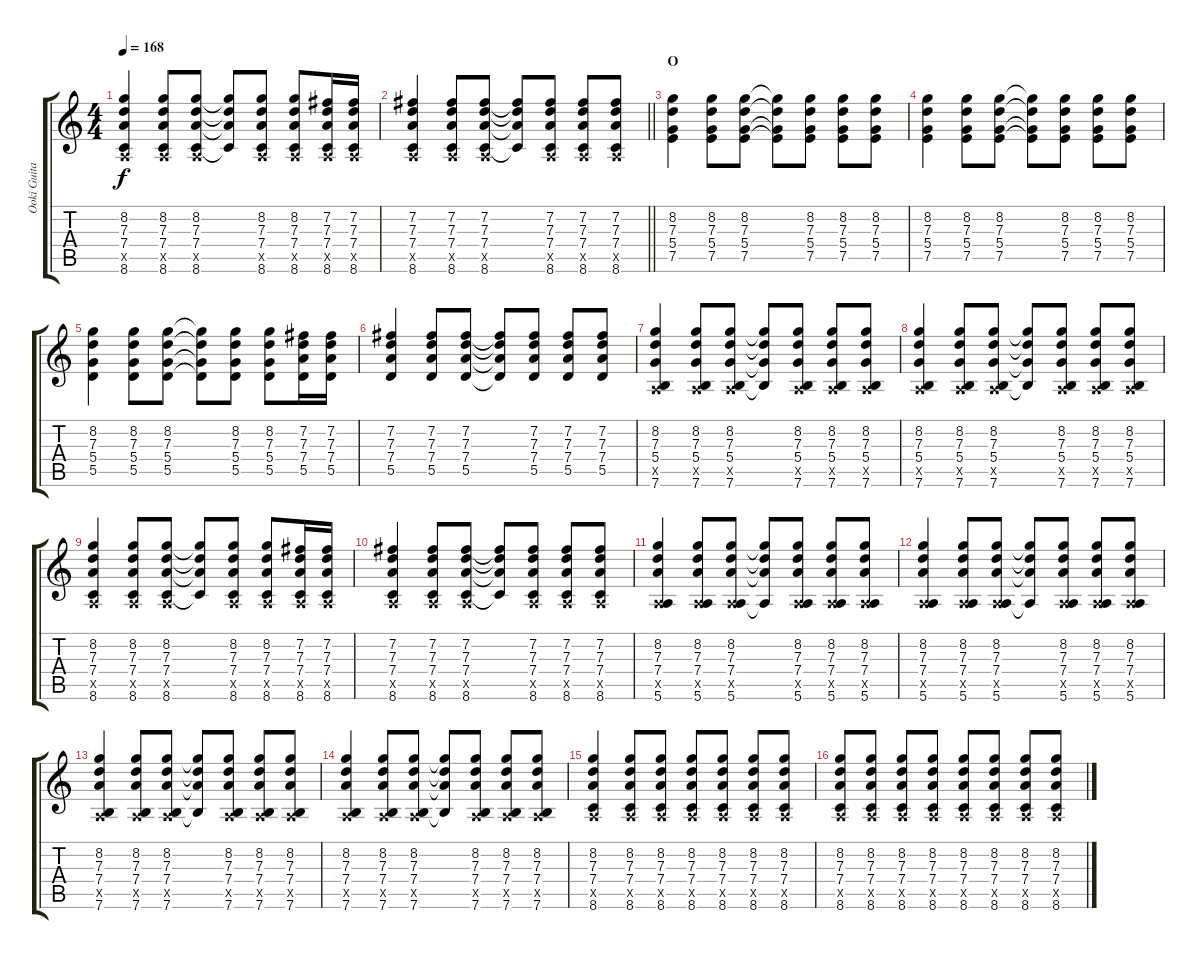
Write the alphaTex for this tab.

\track ("Ooki Guitar" "Ooki Guita") {instrument electricguitarjazz}
\staff {score tabs}
\tuning (E4 B3 G3 D3 A2 E2) {hide}
\ts (4 4)
\tempo 168
\clef g2
\ks c
(8.2 7.3 7.4 0.5{x} 8.6).4{dy f} (8.2 7.3 7.4 0.5{x} 8.6).8 (8.2 7.3 7.4 0.5{x} 8.6).8 (8.2{t} 7.3{t} 7.4{t} 8.6{t}).8 (8.2 7.3 7.4 0.5{x} 8.6).8 (8.2 7.3 7.4 0.5{x} 8.6).8 (7.2 7.3 7.4 0.5{x} 8.6).16 (7.2 7.3 7.4 0.5{x} 8.6).16 |
\barLineRight lightlight
(7.2 7.3 7.4 0.5{x} 8.6).4 (7.2 7.3 7.4 0.5{x} 8.6).8 (7.2 7.3 7.4 0.5{x} 8.6).8 (7.2{t} 7.3{t} 7.4{t} 8.6{t}).8 (7.2 7.3 7.4 0.5{x} 8.6).8 (7.2 7.3 7.4 0.5{x} 8.6).8 (7.2 7.3 7.4 0.5{x} 8.6).8 |
\section ("" "O")
(8.2 7.3 5.4 7.5).4 (8.2 7.3 5.4 7.5).8 (8.2 7.3 5.4 7.5).8 (8.2{t} 7.3{t} 5.4{t} 7.5{t}).8 (8.2 7.3 5.4 7.5).8 (8.2 7.3 5.4 7.5).8 (8.2 7.3 5.4 7.5).8 |
(8.2 7.3 5.4 7.5).4 (8.2 7.3 5.4 7.5).8 (8.2 7.3 5.4 7.5).8 (8.2{t} 7.3{t} 5.4{t} 7.5{t}).8 (8.2 7.3 5.4 7.5).8 (8.2 7.3 5.4 7.5).8 (8.2 7.3 5.4 7.5).8 |
(8.2 7.3 5.4 5.5).4 (8.2 7.3 5.4 5.5).8 (8.2 7.3 5.4 5.5).8 (8.2{t} 7.3{t} 5.4{t} 5.5{t}).8 (8.2 7.3 5.4 5.5).8 (8.2 7.3 5.4 5.5).8 (7.2 7.3 7.4 5.5).16 (7.2 7.3 7.4 5.5).16 |
(7.2 7.3 7.4 5.5).4 (7.2 7.3 7.4 5.5).8 (7.2 7.3 7.4 5.5).8 (7.2{t} 7.3{t} 7.4{t} 5.5{t}).8 (7.2 7.3 7.4 5.5).8 (7.2 7.3 7.4 5.5).8 (7.2 7.3 7.4 5.5).8 |
(8.2 7.3 5.4 0.5{x} 7.6).4 (8.2 7.3 5.4 0.5{x} 7.6).8 (8.2 7.3 5.4 0.5{x} 7.6).8 (8.2{t} 7.3{t} 5.4{t} 7.6{t}).8 (8.2 7.3 5.4 0.5{x} 7.6).8 (8.2 7.3 5.4 0.5{x} 7.6).8 (8.2 7.3 5.4 0.5{x} 7.6).8 |
(8.2 7.3 5.4 0.5{x} 7.6).4 (8.2 7.3 5.4 0.5{x} 7.6).8 (8.2 7.3 5.4 0.5{x} 7.6).8 (8.2{t} 7.3{t} 5.4{t} 7.6{t}).8 (8.2 7.3 5.4 0.5{x} 7.6).8 (8.2 7.3 5.4 0.5{x} 7.6).8 (8.2 7.3 5.4 0.5{x} 7.6).8 |
(8.2 7.3 7.4 0.5{x} 8.6).4 (8.2 7.3 7.4 0.5{x} 8.6).8 (8.2 7.3 7.4 0.5{x} 8.6).8 (8.2{t} 7.3{t} 7.4{t} 8.6{t}).8 (8.2 7.3 7.4 0.5{x} 8.6).8 (8.2 7.3 7.4 0.5{x} 8.6).8 (7.2 7.3 7.4 0.5{x} 8.6).16 (7.2 7.3 7.4 0.5{x} 8.6).16 |
(7.2 7.3 7.4 0.5{x} 8.6).4 (7.2 7.3 7.4 0.5{x} 8.6).8 (7.2 7.3 7.4 0.5{x} 8.6).8 (7.2{t} 7.3{t} 7.4{t} 8.6{t}).8 (7.2 7.3 7.4 0.5{x} 8.6).8 (7.2 7.3 7.4 0.5{x} 8.6).8 (7.2 7.3 7.4 0.5{x} 8.6).8 |
(8.2 7.3 7.4 0.5{x} 5.6).4 (8.2 7.3 7.4 0.5{x} 5.6).8 (8.2 7.3 7.4 0.5{x} 5.6).8 (8.2{t} 7.3{t} 7.4{t} 5.6{t}).8 (8.2 7.3 7.4 0.5{x} 5.6).8 (8.2 7.3 7.4 0.5{x} 5.6).8 (8.2 7.3 7.4 0.5{x} 5.6).8 |
(8.2 7.3 7.4 0.5{x} 5.6).4 (8.2 7.3 7.4 0.5{x} 5.6).8 (8.2 7.3 7.4 0.5{x} 5.6).8 (8.2{t} 7.3{t} 7.4{t} 5.6{t}).8 (8.2 7.3 7.4 0.5{x} 5.6).8 (8.2 7.3 7.4 0.5{x} 5.6).8 (8.2 7.3 7.4 0.5{x} 5.6).8 |
(8.2 7.3 7.4 0.5{x} 7.6).4 (8.2 7.3 7.4 0.5{x} 7.6).8 (8.2 7.3 7.4 0.5{x} 7.6).8 (8.2{t} 7.3{t} 7.4{t} 7.6{t}).8 (8.2 7.3 7.4 0.5{x} 7.6).8 (8.2 7.3 7.4 0.5{x} 7.6).8 (8.2 7.3 7.4 0.5{x} 7.6).8 |
(8.2 7.3 7.4 0.5{x} 7.6).4 (8.2 7.3 7.4 0.5{x} 7.6).8 (8.2 7.3 7.4 0.5{x} 7.6).8 (8.2{t} 7.3{t} 7.4{t} 7.6{t}).8 (8.2 7.3 7.4 0.5{x} 7.6).8 (8.2 7.3 7.4 0.5{x} 7.6).8 (8.2 7.3 7.4 0.5{x} 7.6).8 |
(8.2 7.3 7.4 0.5{x} 8.6).4 (8.2 7.3 7.4 0.5{x} 8.6).8 (8.2 7.3 7.4 0.5{x} 8.6).8 (8.2 7.3 7.4 0.5{x} 8.6).8 (8.2 7.3 7.4 0.5{x} 8.6).8 (8.2 7.3 7.4 0.5{x} 8.6).8 (8.2 7.3 7.4 0.5{x} 8.6).8 |
(8.2 7.3 7.4 0.5{x} 8.6).8 (8.2 7.3 7.4 0.5{x} 8.6).8 (8.2 7.3 7.4 0.5{x} 8.6).8 (8.2 7.3 7.4 0.5{x} 8.6).8 (8.2 7.3 7.4 0.5{x} 8.6).8 (8.2 7.3 7.4 0.5{x} 8.6).8 (8.2 7.3 7.4 0.5{x} 8.6).8 (8.2 7.3 7.4 0.5{x} 8.6).8
